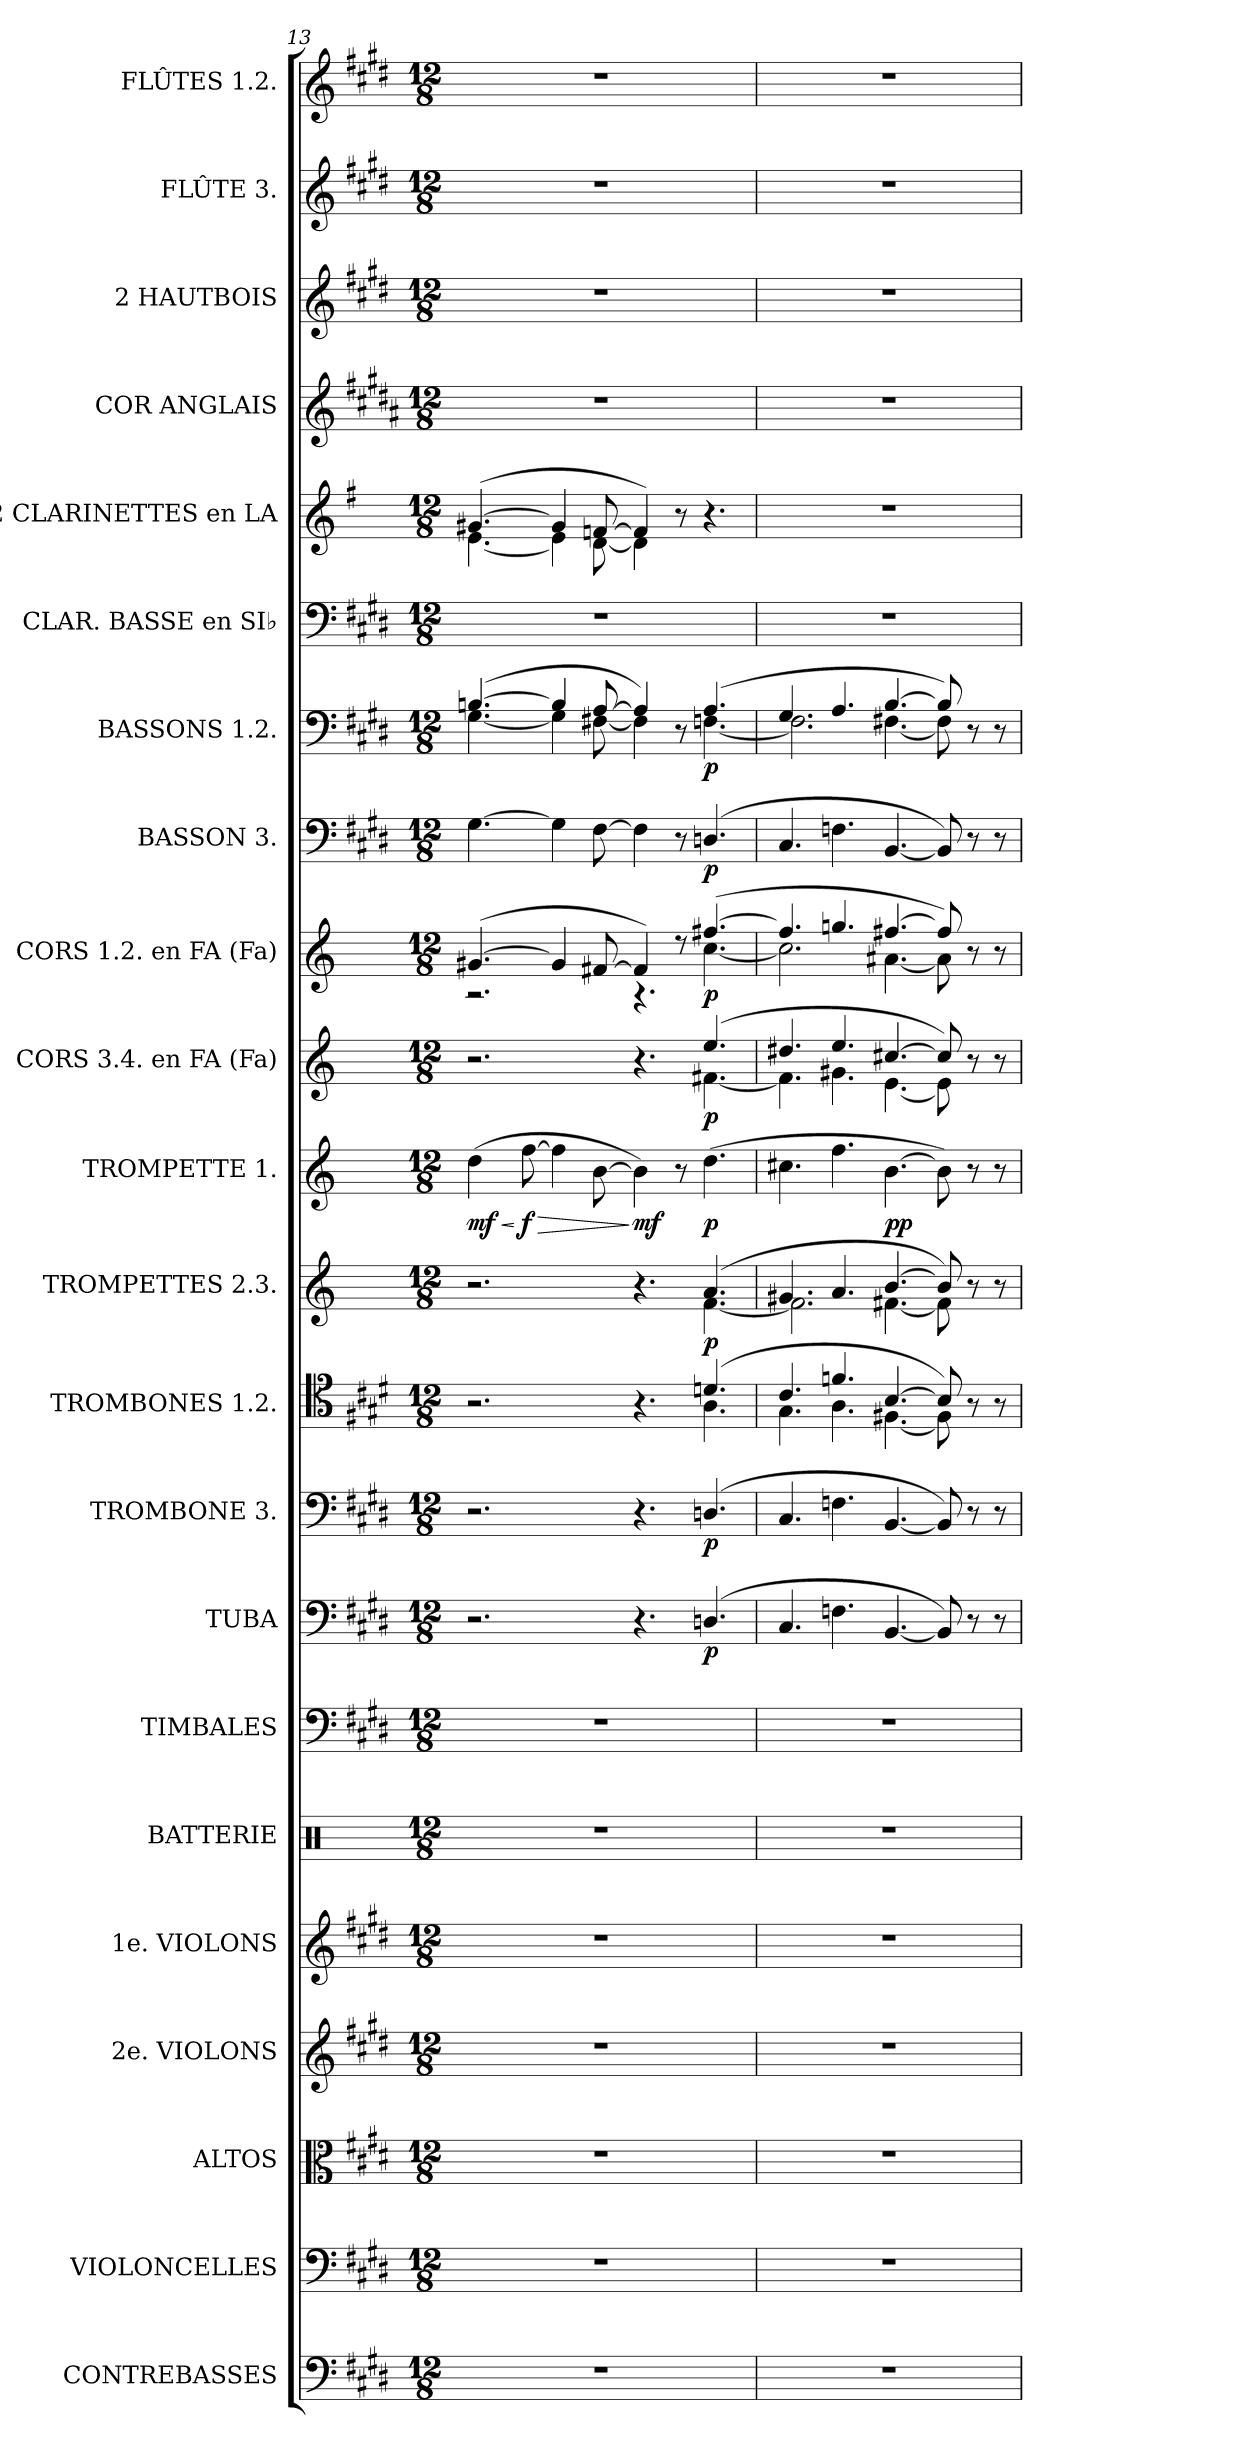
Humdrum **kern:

**kern	**kern	**kern	**kern	**kern	**kern	**kern	**kern	**dynam	**kern	**dynam	**kern	**kern	**dynam	**kern	**dynam	**kern	**dynam	**kern	**dynam	**kern	**dynam	**kern	**dynam	**kern	**kern	**kern	**kern	**kern	**kern
*part22	*part21	*part20	*part19	*part18	*part17	*part16	*part15	*part15	*part14	*part14	*part13	*part12	*part12	*part11	*part11	*part10	*part10	*part9	*part9	*part8	*part8	*part7	*part7	*part6	*part5	*part4	*part3	*part2	*part1
*staff22	*staff21	*staff20	*staff19	*staff18	*staff17	*staff16	*staff15	*staff15	*staff14	*staff14	*staff13	*staff12	*staff12	*staff11	*staff11	*staff10	*staff10	*staff9	*staff9	*staff8	*staff8	*staff7	*staff7	*staff6	*staff5	*staff4	*staff3	*staff2	*staff1
*I"CONTREBASSES	*I"VIOLONCELLES	*I"ALTOS	*I"2e. VIOLONS	*I"1e. VIOLONS	*I"BATTERIE	*I"TIMBALES	*I"TUBA	*	*I"TROMBONE 3.	*	*I"TROMBONES 1.2.	*I"TROMPETTES 2.3.	*	*I"TROMPETTE 1.	*	*I"CORS 3.4. en FA (Fa)	*	*I"CORS 1.2. en FA (Fa)	*	*I"BASSON 3.	*	*I"BASSONS 1.2.	*	*I"CLAR. BASSE en SI♭	*I"2 CLARINETTES en LA	*I"COR ANGLAIS	*I"2 HAUTBOIS	*I"FLÛTE 3.	*I"FLÛTES 1.2.
*I'C.B.	*I'Vcll.	*I'Altos	*I'2e. Von.	*I'1e. Von.	*I'Btr.	*I'Timb.	*I'Tuba	*	*I'Tromb.	*	*I'Tromb. 1.2.	*I'Tromp. 2.3.	*	*I'Tromp. 1.	*	*I'Cors 3.4. (Fa)	*	*I'Cor. 1.2. (Fa)	*	*	*	*I'Bons. 1.2.	*	*I'Clar. B.	*I'Clar.	*I'Cor Angl.	*I'Hb.	*I'Fl. 3.	*I'Fl. 1.2.
*clefF4	*clefF4	*clefC3	*clefG2	*clefG2	*clefX	*clefF4	*clefF4	*	*clefF4	*	*clefC4	*clefG2	*	*clefG2	*	*clefG2	*	*clefG2	*	*clefF4	*	*clefF4	*	*clefF4	*clefG2	*clefG2	*clefG2	*clefG2	*clefG2
*ITrd7c12	*	*	*	*	*	*	*	*	*	*	*	*	*	*	*	*ITrd4c7	*	*ITrd4c7	*	*	*	*	*	*ITrd8c14	*ITrd2c3	*ITrd4c7	*	*	*
*k[f#c#g#d#]	*k[f#c#g#d#]	*k[f#c#g#d#]	*k[f#c#g#d#]	*k[f#c#g#d#]	*k[]	*k[f#c#g#d#]	*k[f#c#g#d#]	*	*k[f#c#g#d#]	*	*k[f#c#g#d#]	*k[]	*	*k[]	*	*k[b-]	*	*k[b-]	*	*k[f#c#g#d#]	*	*k[f#c#g#d#]	*	*k[f#c#g#d#]	*k[f#c#g#d#]	*k[f#c#g#d#]	*k[f#c#g#d#]	*k[f#c#g#d#]	*k[f#c#g#d#]
*E:	*E:	*E:	*E:	*E:	*C:	*E:	*E:	*	*E:	*	*E:	*	*	*	*	*	*	*	*	*E:	*	*E:	*	*E:	*E:	*E:	*E:	*E:	*E:
*M12/8	*M12/8	*M12/8	*M12/8	*M12/8	*M12/8	*M12/8	*M12/8	*	*M12/8	*	*M12/8	*M12/8	*	*M12/8	*	*M12/8	*	*M12/8	*	*M12/8	*	*M12/8	*	*M12/8	*M12/8	*M12/8	*M12/8	*M12/8	*M12/8
=13	=13	=13	=13	=13	=13	=13	=13	=13	=13	=13	=13	=13	=13	=13	=13	=13	=13	=13	=13	=13	=13	=13	=13	=13	=13	=13	=13	=13	=13
*	*	*	*	*	*	*	*	*	*	*	*^	*^	*	*	*	*	*	*	*	*	*	*	*	*	*	*	*	*	*
!	!	!	!	!	!	!	!	!	!	!	!	!	!	!	!	!	!LO:HP:b	!	!	!	!	!	!	!	!	!	!	!	!	!	!
*	*	*	*	*	*	*	*	*	*	*	*	*	*	*	*	*	*	*^	*	*^	*	*	*	*^	*	*	*^	*	*	*	*
!	!	!	!	!	!	!	!	!	!	!	!	!	!	!	!	!	!LO:DY:n=1:b	!	!	!	!	!	!	!	!	!	!	!	!	!	!	!	!	!	!
1.r	1.r	1.r	1.r	1.r	1.r	1.r	2.r	.	2.r	.	2.r	8ryy	2.r	8ryy	.	(4dd\	< mf	2.r	8ryy	.	([4.c#X/	2.r	.	[>4.G#\	.	([4.Bn/	[<4.G#\	.	1.r	([4.e#X/	[<4.c#\	1.r	1.r	1.r	1.r
!	!	!	!	!	!	!	!	!	!	!	!	!	!	!	!	!	!LO:HP:n=1:b	!	!	!	!	!	!	!	!	!	!	!	!	!	!	!	!	!	!
!	!	!	!	!	!	!	!	!	!	!	!	!	!	!	!	!	!LO:DY:n=2:b	!	!	!	!	!	!	!	!	!	!	!	!	!	!	!	!	!	!
*	*	*	*	*	*	*	*	*	*	*	*v	*v	*	*	*	*	*	*v	*v	*	*	*	*	*	*	*	*	*	*	*	*	*	*	*	*
*	*	*	*	*	*	*	*	*	*	*	*	*v	*v	*	*	*	*	*	*	*	*	*	*	*	*	*	*	*	*	*	*	*	*
.	.	.	.	.	.	.	.	.	.	.	.	.	.	[>8ff\	[ > f	.	.	.	.	.	.	.	.	.	.	.	.	.	.	.	.	.
.	.	.	.	.	.	.	.	.	.	.	.	.	.	4ff\]	.	.	.	4c#/]	.	.	4G#\]	.	4B/]	4G#\]	.	.	4e#/]	4c#\]	.	.	.	.
.	.	.	.	.	.	.	.	.	.	.	.	.	.	[>8b\	.	.	.	[>8Bn/	.	.	[>8F#\	.	[>8A/	[<8F#X\	.	.	[>8dn/	[<8B\	.	.	.	.
!	!	!	!	!	!	!	!	!	!	!	!	!	!	!	!LO:DY:n=3:b	!	!	!	!	!	!	!	!	!	!	!	!	!	!	!	!	!
.	.	.	.	.	.	.	4.r	.	4.r	.	4.r	4.r	.	4b\])	] mf	4.r	.	4B/])	4.r	.	4F#\]	.	4A/])	4F#\]	.	.	4d/])	4B\]	.	.	.	.
.	.	.	.	.	.	.	.	.	.	.	.	.	.	8r	.	.	.	8r	.	.	8r	.	8r	8ryy	.	.	8r	2ryy	.	.	.	.
*	*	*	*	*	*	*	*	*	*	*	*^	*^	*	*	*	*^	*	*	*	*	*	*	*	*	*	*	*	*	*	*	*	*
!	!	!	!	!	!	!	!	!LO:DY:b	!	!LO:DY:b	!	!	!	!	!LO:DY:b	!	!LO:DY:n=4:b	!	!	!LO:DY:b	!	!	!LO:DY:b	!	!LO:DY:b	!	!	!LO:DY:b	!	!	!	!	!	!	!
.	.	.	.	.	.	.	(4.Dn/	p	(4.Dn/	p	(4.dn/	4.A\	(4.a/	[<4.f\	p	(4.dd\	p	(4.a/	[<4.Bn\	p	([4.bn/	[<4.f\	p	(4.Dn/	p	(4.A/	[<4.Fn\	p	.	4.r	.	.	.	.	.
*	*	*	*	*	*	*	*	*	*	*	*	*	*	*	*	*	*	*	*	*	*	*	*	*	*	*	*	*	*	*v	*v	*	*	*	*
!!LO:PB:g=z
=14	=14	=14	=14	=14	=14	=14	=14	=14	=14	=14	=14	=14	=14	=14	=14	=14	=14	=14	=14	=14	=14	=14	=14	=14	=14	=14	=14	=14	=14	=14	=14	=14	=14	=14
1.r	1.r	1.r	1.r	1.r	1.r	1.r	4.C#/	.	4.C#/	.	4.c#/	4.G#\	4.g#X/	2.f\]	.	4.cc#X\	.	4.g#X/	4.B\]	.	4.b/]	2.f\]	.	4.C#/	.	4.G#/	2.F\]	.	1.r	1.r	1.r	1.r	1.r	1.r
.	.	.	.	.	.	.	4.Fn\	.	4.Fn\	.	4.fn/	4.A\	4.a/	.	.	4.ff\	.	4.a/	4.c#X\	.	4.ccn/	.	.	4.Fn\	.	4.A/	.	.	.	.	.	.	.	.
!	!	!	!	!	!	!	!	!	!	!	!	!	!	!	!	!	!LO:DY:b	!	!	!	!	!	!	!	!	!	!	!	!	!	!	!	!	!
.	.	.	.	.	.	.	[<4.BB/	.	[<4.BB/	.	[>4.B/	[<4.F#X\	[>4.b/	[<4.f#X\	.	[>4.b\	pp	[>4.f#X/	[<4.A\	.	[>4.bn/	[<4.d#X\	.	[<4.BB/	.	[>4.B/	[<4.F#X\	.	.	.	.	.	.	.
.	.	.	.	.	.	.	8BB/])	.	8BB/])	.	8B/])	8F#\]	8b/])	8f#\]	.	8b\])	.	8f#/])	8A\]	.	8b/])	8d#\]	.	8BB/])	.	8B/])	8F#\]	.	.	.	.	.	.	.
.	.	.	.	.	.	.	8r	.	8r	.	8r	4ryy	8r	4ryy	.	8r	.	8r	4ryy	.	8r	4ryy	.	8r	.	8r	4ryy	.	.	.	.	.	.	.
.	.	.	.	.	.	.	8r	.	8r	.	8r	.	8r	.	.	8r	.	8r	.	.	8r	.	.	8r	.	8r	.	.	.	.	.	.	.	.
*	*	*	*	*	*	*	*	*	*	*	*v	*v	*	*	*	*	*	*v	*v	*	*v	*v	*	*	*	*v	*v	*	*	*	*	*	*	*
*	*	*	*	*	*	*	*	*	*	*	*	*v	*v	*	*	*	*	*	*	*	*	*	*	*	*	*	*	*	*	*
=	=	=	=	=	=	=	=	=	=	=	=	=	=	=	=	=	=	=	=	=	=	=	=	=	=	=	=	=	=
*-	*-	*-	*-	*-	*-	*-	*-	*-	*-	*-	*-	*-	*-	*-	*-	*-	*-	*-	*-	*-	*-	*-	*-	*-	*-	*-	*-	*-	*-
